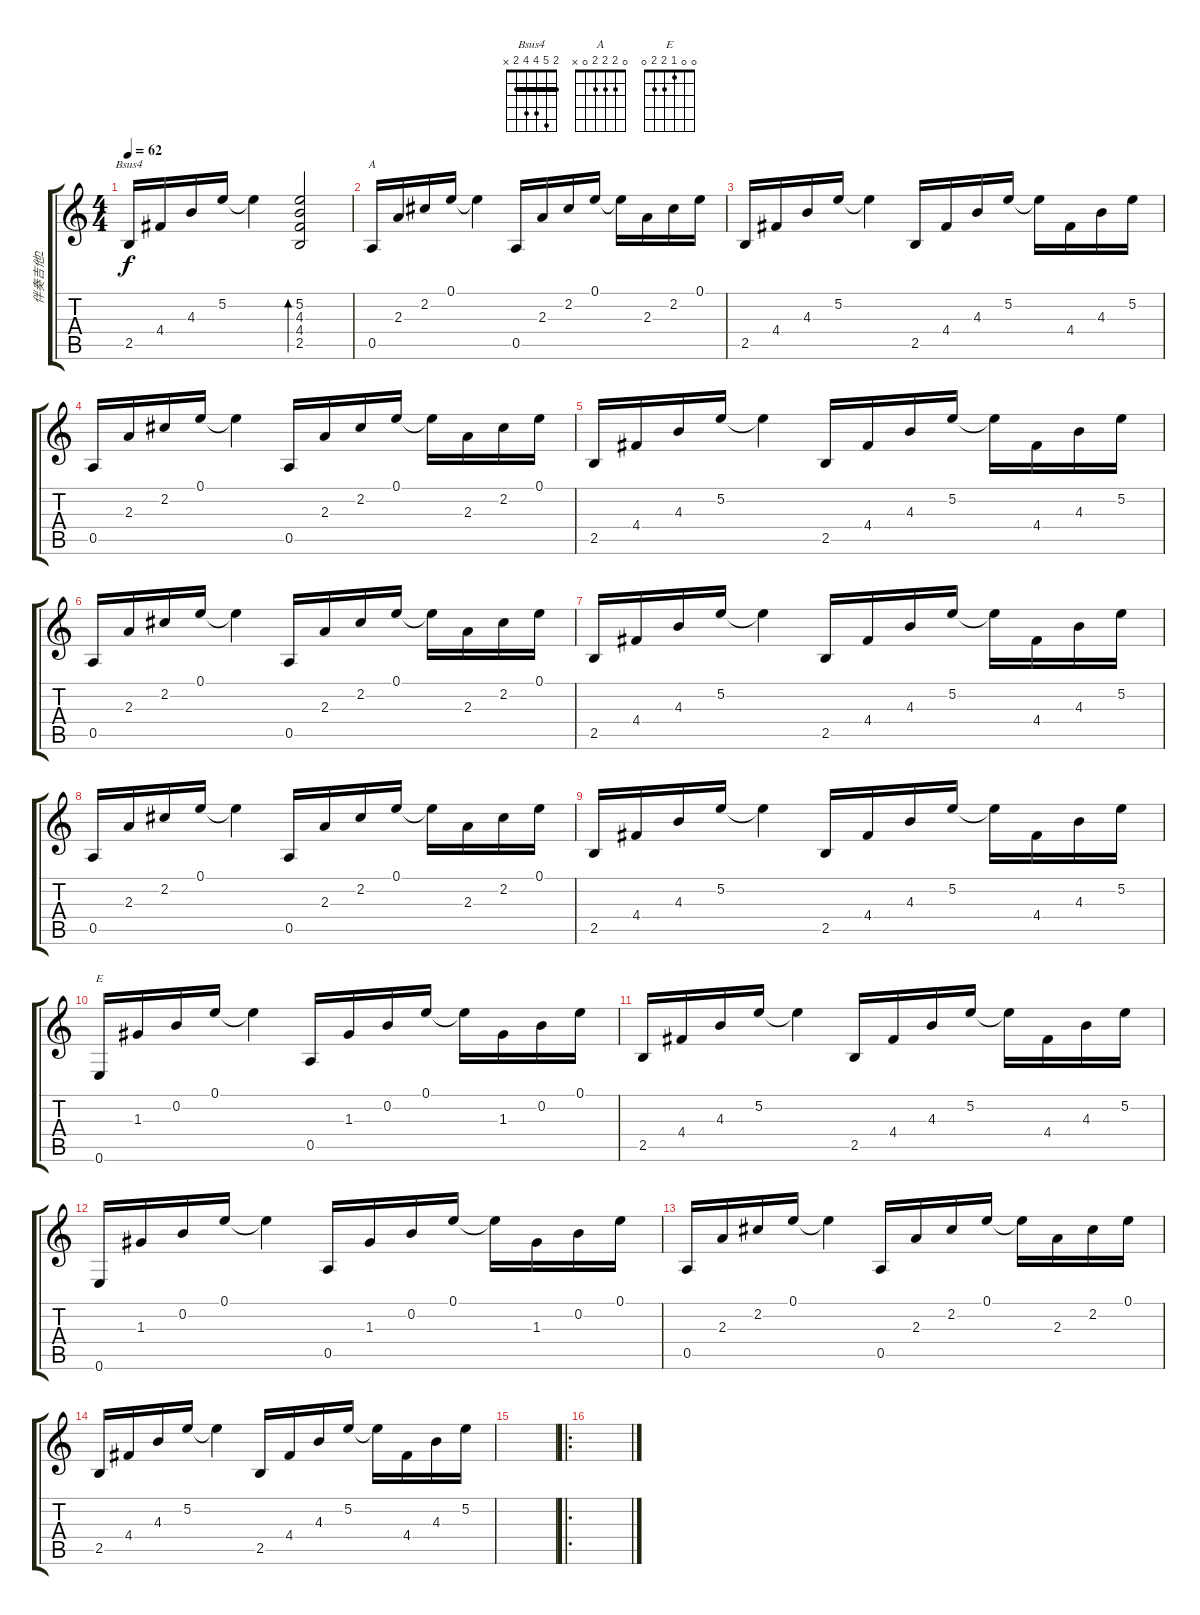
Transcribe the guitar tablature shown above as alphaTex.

\track ("伴奏吉他2" "伴奏吉他2") {instrument electricguitarjazz}
\staff {score tabs}
\tuning (E4 B3 G3 D3 A2 E2) {hide}
\chord ("Bsus4" 2 5 4 4 2 x) {barre 2}
\chord ("A" 0 2 2 2 0 x)
\chord ("E" 0 0 1 2 2 0)
\ts (4 4)
\tempo 62
\clef g2
\ks c
2.5.16{ch "Bsus4" dy f} 4.4.16 4.3.16 5.2.16 5.2{t}.4 (5.2 4.3 4.4 2.5).2{bd 120} |
0.5.16{ch "A"} 2.3.16 2.2.16 0.1.16 0.1{t}.4 0.5.16 2.3.16 2.2.16 0.1.16 0.1{t}.16 2.3.16 2.2.16 0.1.16 |
2.5.16 4.4.16 4.3.16 5.2.16 5.2{t}.4 2.5.16 4.4.16 4.3.16 5.2.16 5.2{t}.16 4.4.16 4.3.16 5.2.16 |
0.5.16 2.3.16 2.2.16 0.1.16 0.1{t}.4 0.5.16 2.3.16 2.2.16 0.1.16 0.1{t}.16 2.3.16 2.2.16 0.1.16 |
2.5.16 4.4.16 4.3.16 5.2.16 5.2{t}.4 2.5.16 4.4.16 4.3.16 5.2.16 5.2{t}.16 4.4.16 4.3.16 5.2.16 |
0.5.16 2.3.16 2.2.16 0.1.16 0.1{t}.4 0.5.16 2.3.16 2.2.16 0.1.16 0.1{t}.16 2.3.16 2.2.16 0.1.16 |
2.5.16 4.4.16 4.3.16 5.2.16 5.2{t}.4 2.5.16 4.4.16 4.3.16 5.2.16 5.2{t}.16 4.4.16 4.3.16 5.2.16 |
0.5.16 2.3.16 2.2.16 0.1.16 0.1{t}.4 0.5.16 2.3.16 2.2.16 0.1.16 0.1{t}.16 2.3.16 2.2.16 0.1.16 |
2.5.16 4.4.16 4.3.16 5.2.16 5.2{t}.4 2.5.16 4.4.16 4.3.16 5.2.16 5.2{t}.16 4.4.16 4.3.16 5.2.16 |
0.6.16{ch "E"} 1.3.16 0.2.16 0.1.16 0.1{t}.4 0.5.16 1.3.16 0.2.16 0.1.16 0.1{t}.16 1.3.16 0.2.16 0.1.16 |
2.5.16 4.4.16 4.3.16 5.2.16 5.2{t}.4 2.5.16 4.4.16 4.3.16 5.2.16 5.2{t}.16 4.4.16 4.3.16 5.2.16 |
0.6.16 1.3.16 0.2.16 0.1.16 0.1{t}.4 0.5.16 1.3.16 0.2.16 0.1.16 0.1{t}.16 1.3.16 0.2.16 0.1.16 |
0.5.16 2.3.16 2.2.16 0.1.16 0.1{t}.4 0.5.16 2.3.16 2.2.16 0.1.16 0.1{t}.16 2.3.16 2.2.16 0.1.16 |
2.5.16 4.4.16 4.3.16 5.2.16 5.2{t}.4 2.5.16 4.4.16 4.3.16 5.2.16 5.2{t}.16 4.4.16 4.3.16 5.2.16 |
|
\ro
